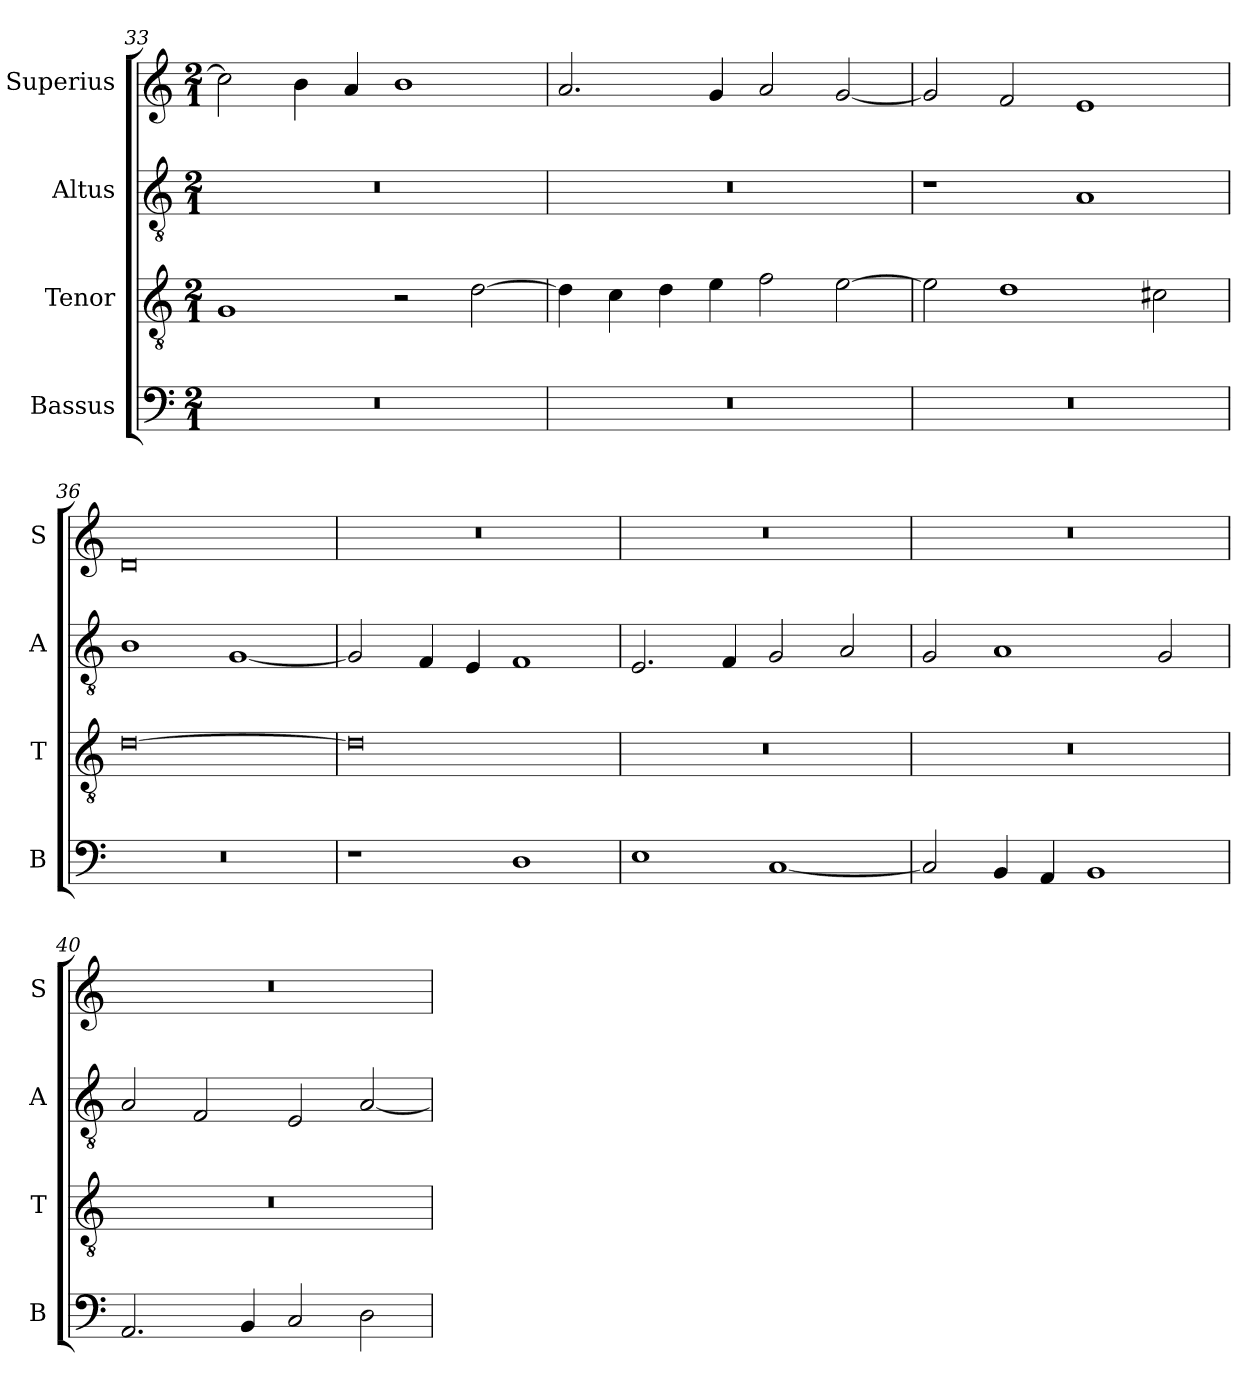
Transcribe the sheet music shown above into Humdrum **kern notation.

**kern	**kern	**kern	**kern
*part4	*part3	*part2	*part1
*staff4	*staff3	*staff2	*staff1
*I"Bassus	*I"Tenor	*I"Altus	*I"Superius
*I'B	*I'T	*I'A	*I'S
*clefF4	*clefGv2	*clefGv2	*clefG2
*k[]	*k[]	*k[]	*k[]
*M2/1	*M2/1	*M2/1	*M2/1
=33	=33	=33	=33
0r	1G	0r	2cc\]
.	.	.	4b\
.	.	.	4a/
.	2r	.	1b
.	[2d\	.	.
=34	=34	=34	=34
0r	4d\]	0r	2.a/
.	4c\	.	.
.	4d\	.	.
.	4e\	.	4g/
.	2f\	.	2a/
.	[2e\	.	[2g/
=35	=35	=35	=35
0r	2e\]	1r	2g/]
.	1d	.	2f/
.	.	1A	1e
.	2c#X\	.	.
=36	=36	=36	=36
0r	[0d	1B	0d
.	.	[1G	.
=37	=37	=37	=37
1r	0d]	2G/]	0r
.	.	4F/	.
.	.	4E/	.
1D	.	1F	.
=38	=38	=38	=38
1E	0r	2.E/	0r
.	.	4F/	.
[1C	.	2G/	.
.	.	2A/	.
=39	=39	=39	=39
2C/]	0r	2G/	0r
4BB/	.	1A	.
4AA/	.	.	.
1BB	.	.	.
.	.	2G/	.
=40	=40	=40	=40
2.AA/	0r	2A/	0r
.	.	2F/	.
4BB/	.	.	.
2C/	.	2E/	.
2D\	.	[2A/	.
=	=	=	=
*-	*-	*-	*-
